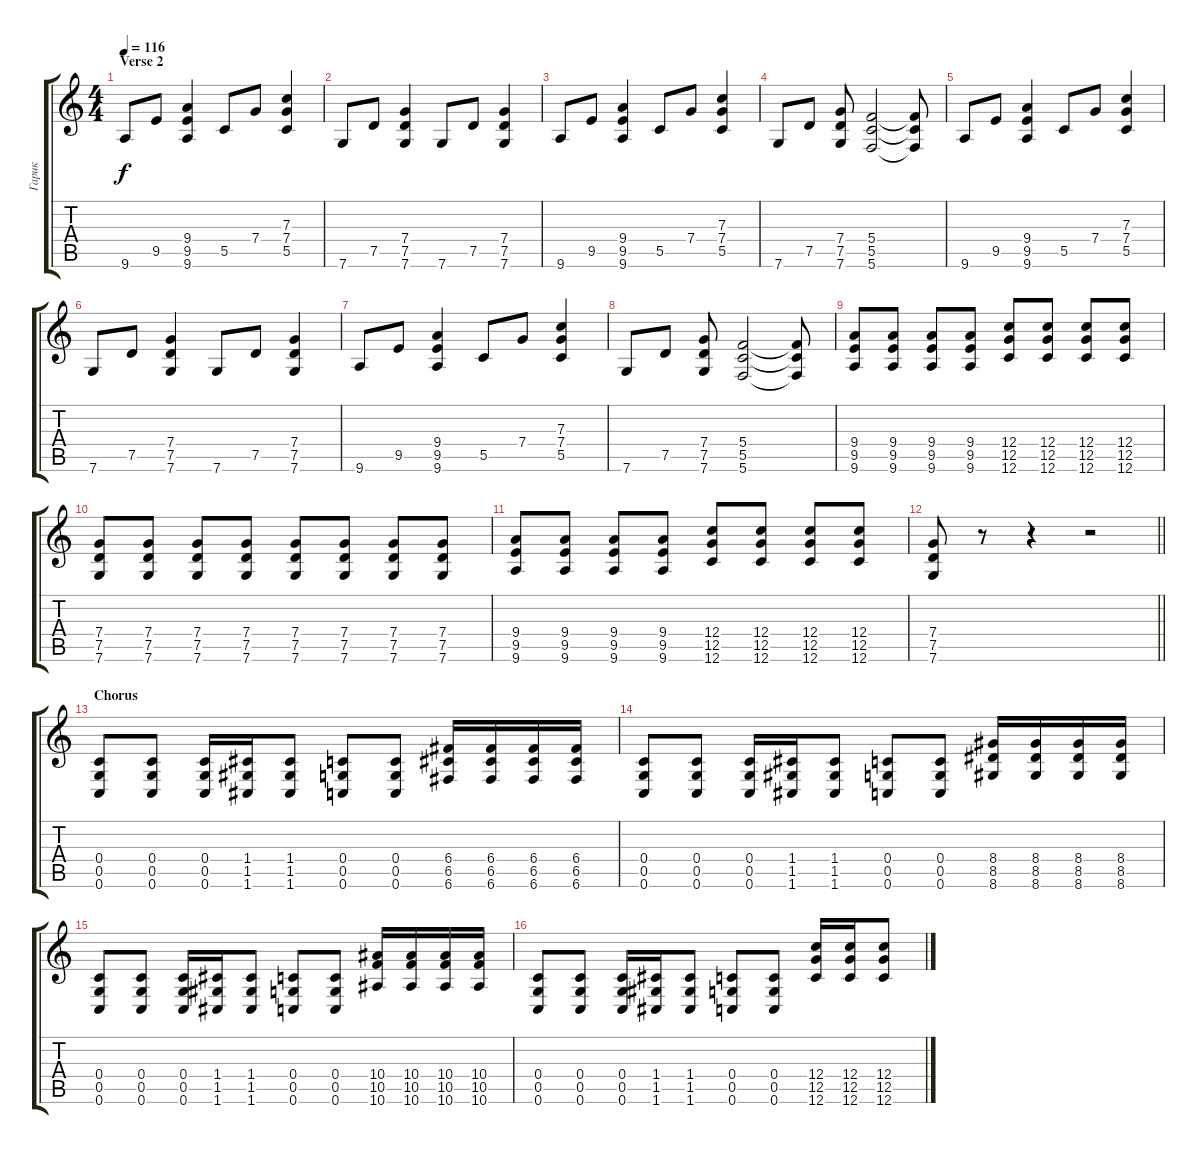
\track ("Гарик" "Гарик") {instrument overdrivenguitar}
\staff {score tabs}
\tuning (D4 A3 F3 C3 G2 C2) {hide}
\ts (4 4)
\section ("" "Verse 2")
\tempo 116
\clef g2
\ks c
9.6.8{dy f} 9.5.8 (9.4 9.5 9.6).4 5.5.8 7.4.8 (7.3 7.4 5.5).4 |
7.6.8 7.5.8 (7.4 7.5 7.6).4 7.6.8 7.5.8 (7.4 7.5 7.6).4 |
9.6.8 9.5.8 (9.4 9.5 9.6).4 5.5.8 7.4.8 (7.3 7.4 5.5).4 |
7.6.8 7.5.8 (7.4 7.5 7.6).8 (5.4 5.5 5.6).2 (5.4{t} 5.5{t} 5.6{t}).8 |
9.6.8 9.5.8 (9.4 9.5 9.6).4 5.5.8 7.4.8 (7.3 7.4 5.5).4 |
7.6.8 7.5.8 (7.4 7.5 7.6).4 7.6.8 7.5.8 (7.4 7.5 7.6).4 |
9.6.8 9.5.8 (9.4 9.5 9.6).4 5.5.8 7.4.8 (7.3 7.4 5.5).4 |
7.6.8 7.5.8 (7.4 7.5 7.6).8 (5.4 5.5 5.6).2 (5.4{t} 5.5{t} 5.6{t}).8 |
(9.4 9.5 9.6).8 (9.4 9.5 9.6).8 (9.4 9.5 9.6).8 (9.4 9.5 9.6).8 (12.4 12.5 12.6).8 (12.4 12.5 12.6).8 (12.4 12.5 12.6).8 (12.4 12.5 12.6).8 |
(7.4 7.5 7.6).8 (7.4 7.5 7.6).8 (7.4 7.5 7.6).8 (7.4 7.5 7.6).8 (7.4 7.5 7.6).8 (7.4 7.5 7.6).8 (7.4 7.5 7.6).8 (7.4 7.5 7.6).8 |
(9.4 9.5 9.6).8 (9.4 9.5 9.6).8 (9.4 9.5 9.6).8 (9.4 9.5 9.6).8 (12.4 12.5 12.6).8 (12.4 12.5 12.6).8 (12.4 12.5 12.6).8 (12.4 12.5 12.6).8 |
\barLineRight lightlight
(7.4 7.5 7.6).8 r.8 r.4 r.2 |
\section ("" "Chorus")
(0.4 0.5 0.6).8 (0.4 0.5 0.6).8 (0.4 0.5 0.6).16 (1.4 1.5 1.6).16 (1.4 1.5 1.6).8 (0.4 0.5 0.6).8 (0.4 0.5 0.6).8 (6.4 6.5 6.6).16 (6.4 6.5 6.6).16 (6.4 6.5 6.6).16 (6.4 6.5 6.6).16 |
(0.4 0.5 0.6).8 (0.4 0.5 0.6).8 (0.4 0.5 0.6).16 (1.4 1.5 1.6).16 (1.4 1.5 1.6).8 (0.4 0.5 0.6).8 (0.4 0.5 0.6).8 (8.4 8.5 8.6).16 (8.4 8.5 8.6).16 (8.4 8.5 8.6).16 (8.4 8.5 8.6).16 |
(0.4 0.5 0.6).8 (0.4 0.5 0.6).8 (0.4 0.5 0.6).16 (1.4 1.5 1.6).16 (1.4 1.5 1.6).8 (0.4 0.5 0.6).8 (0.4 0.5 0.6).8 (10.4 10.5 10.6).16 (10.4 10.5 10.6).16 (10.4 10.5 10.6).16 (10.4 10.5 10.6).16 |
(0.4 0.5 0.6).8 (0.4 0.5 0.6).8 (0.4 0.5 0.6).16 (1.4 1.5 1.6).16 (1.4 1.5 1.6).8 (0.4 0.5 0.6).8 (0.4 0.5 0.6).8 (12.4 12.5 12.6).16 (12.4 12.5 12.6).16 (12.4 12.5 12.6).8
